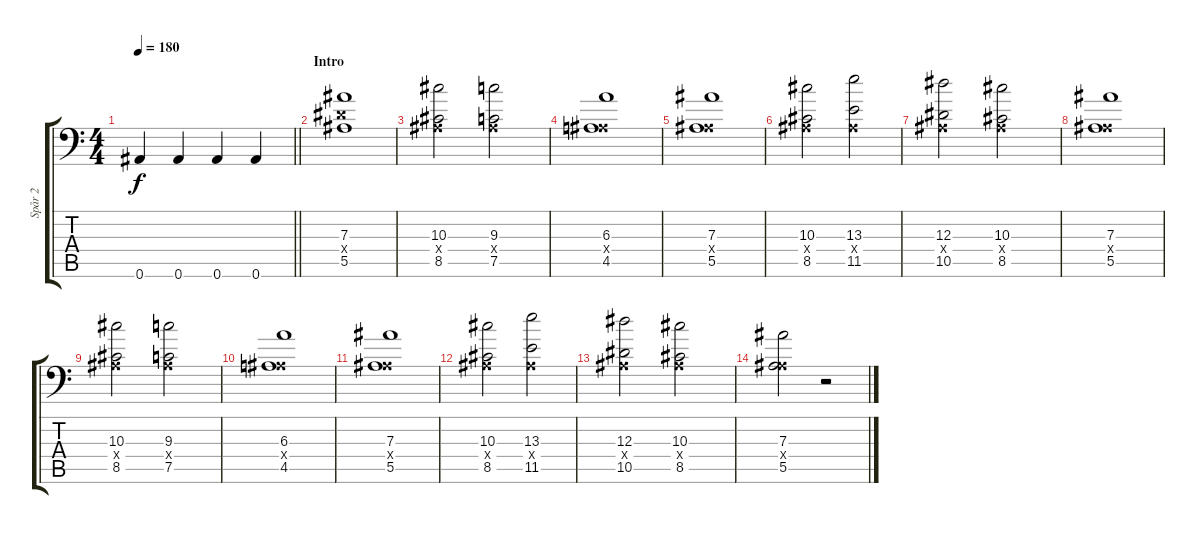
\track ("Spår 2" "Spår 2") {instrument distortionguitar}
\staff {score tabs}
\tuning (C4 G3 Eb3 Bb2 F2 Bb1) {hide}
\ts (4 4)
\tempo 180
\clef f4
\barLineRight lightlight
\ks c
0.6.4{dy f instrument distortionguitar} 0.6.4 0.6.4 0.6.4 |
\section ("" "Intro")
(7.3 5.4{x} 5.5).1 |
(10.3 0.4{x} 8.5).2 (9.3 0.4{x} 7.5).2 |
(6.3 0.4{x} 4.5).1 |
(7.3 0.4{x} 5.5).1 |
(10.3 0.4{x} 8.5).2 (13.3 0.4{x} 11.5).2 |
(12.3 0.4{x} 10.5).2 (10.3 0.4{x} 8.5).2 |
(7.3 0.4{x} 5.5).1{balance 12} |
(10.3 0.4{x} 8.5).2 (9.3 0.4{x} 7.5).2 |
(6.3 0.4{x} 4.5).1 |
(7.3 0.4{x} 5.5).1 |
(10.3 0.4{x} 8.5).2 (13.3 0.4{x} 11.5).2 |
(12.3 0.4{x} 10.5).2 (10.3 0.4{x} 8.5).2 |
(7.3 0.4{x} 5.5).2 r.2
